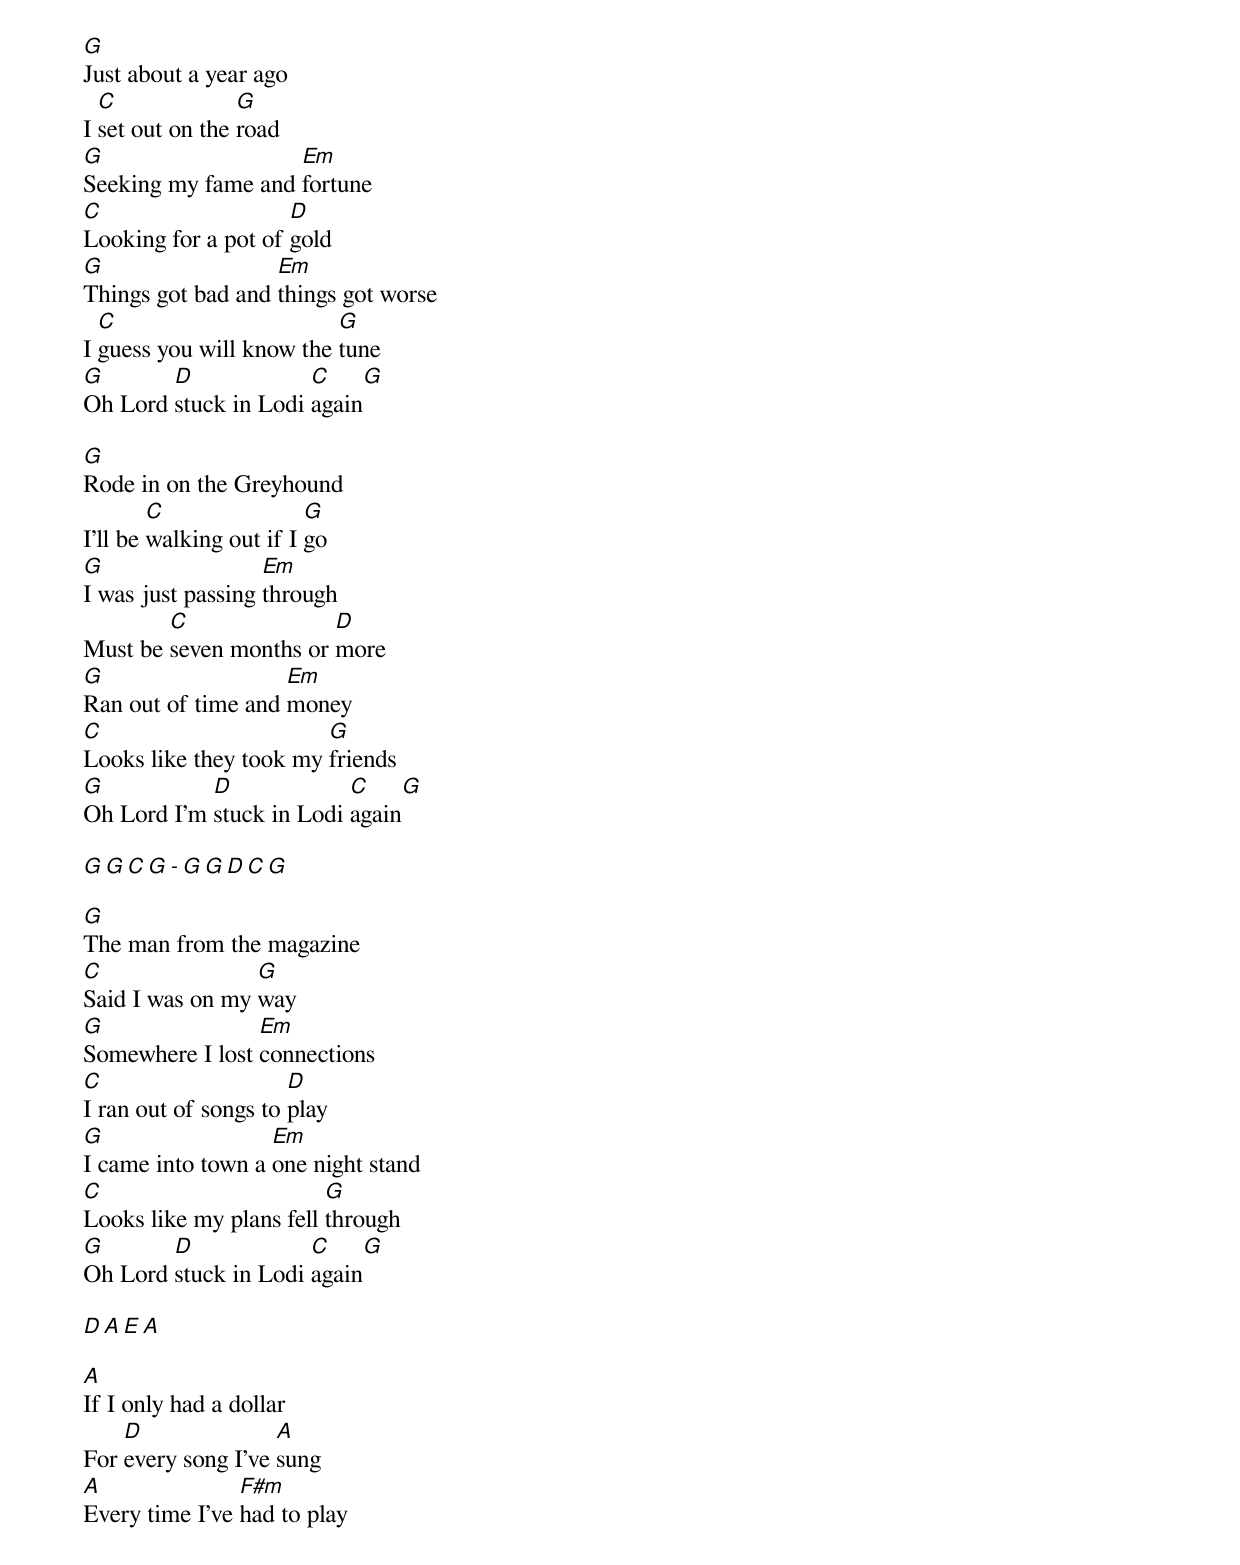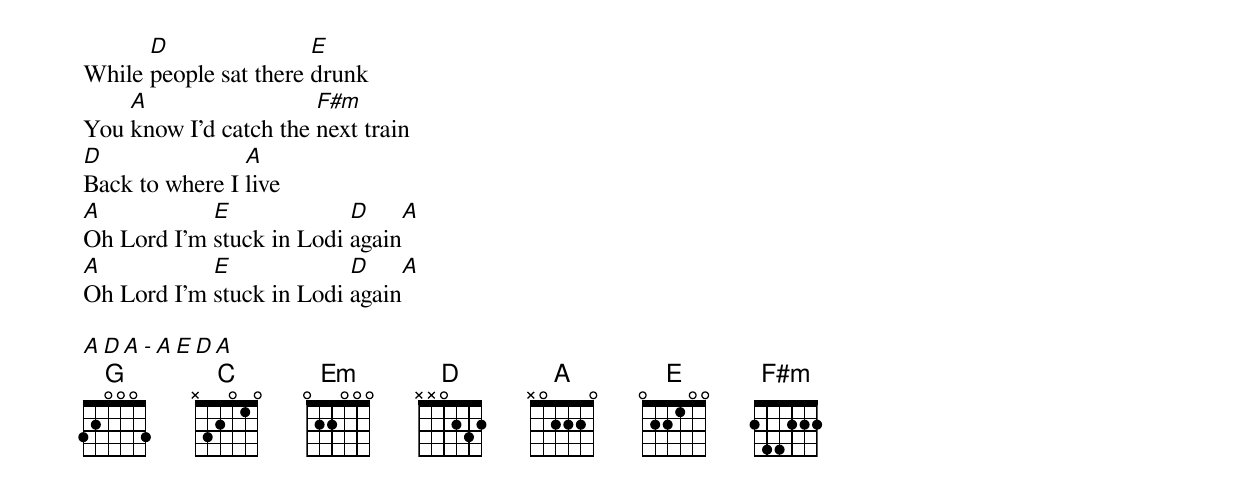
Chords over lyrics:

G
Just about a year ago
  C              G
I set out on the road
G                   Em
Seeking my fame and fortune
C                    D
Looking for a pot of gold
G                  Em
Things got bad and things got worse
  C                       G
I guess you will know the tune
G       D             C    G
Oh Lord stuck in Lodi again

G
Rode in on the Greyhound
        C                G
I'll be walking out if I go
G                  Em
I was just passing through
        C               D
Must be seven months or more
G                   Em
Ran out of time and money
C                       G
Looks like they took my friends
G           D             C    G
Oh Lord I'm stuck in Lodi again

G G C G - G G D C G

G
The man from the magazine
C                G
Said I was on my way
G                Em
Somewhere I lost connections
C                     D
I ran out of songs to play
G                  Em
I came into town a one night stand
C                        G
Looks like my plans fell through
G       D             C    G
Oh Lord stuck in Lodi again

D A E A

A
If I only had a dollar
    D               A
For every song I've sung
A               F#m
Every time I've had to play
      D                E
While people sat there drunk
    A                  F#m
You know I'd catch the next train
D               A
Back to where I live
A           E             D    A
Oh Lord I'm stuck in Lodi again
A           E             D    A
Oh Lord I'm stuck in Lodi again

A D A - A E D A
